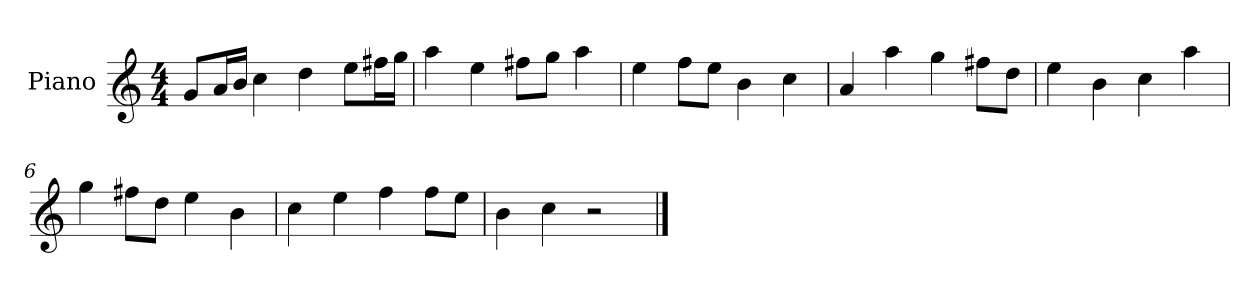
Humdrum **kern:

**kern
*part1
*staff1
*I"Piano
*I'P-no
*clefG2
*k[]
*M4/4
*MM90
=1
8g/L
16a/L
16b/JJ
4cc\
4dd\
8ee\L
16ff#X\L
16gg\JJ
=2
4aa\
4ee\
8ff#X\L
8gg\J
4aa\
=3
4ee\
8ff\L
8ee\J
4b\
4cc\
=4
4a/
4aa\
4gg\
8ff#X\L
8dd\J
=5
4ee\
4b\
4cc\
4aa\
=6
4gg\
8ff#X\L
8dd\J
4ee\
4b\
!!LO:LB:g=z
=7
4cc\
4ee\
4ff\
8ff\L
8ee\J
=8
4b\
4cc\
2r
==
*-
